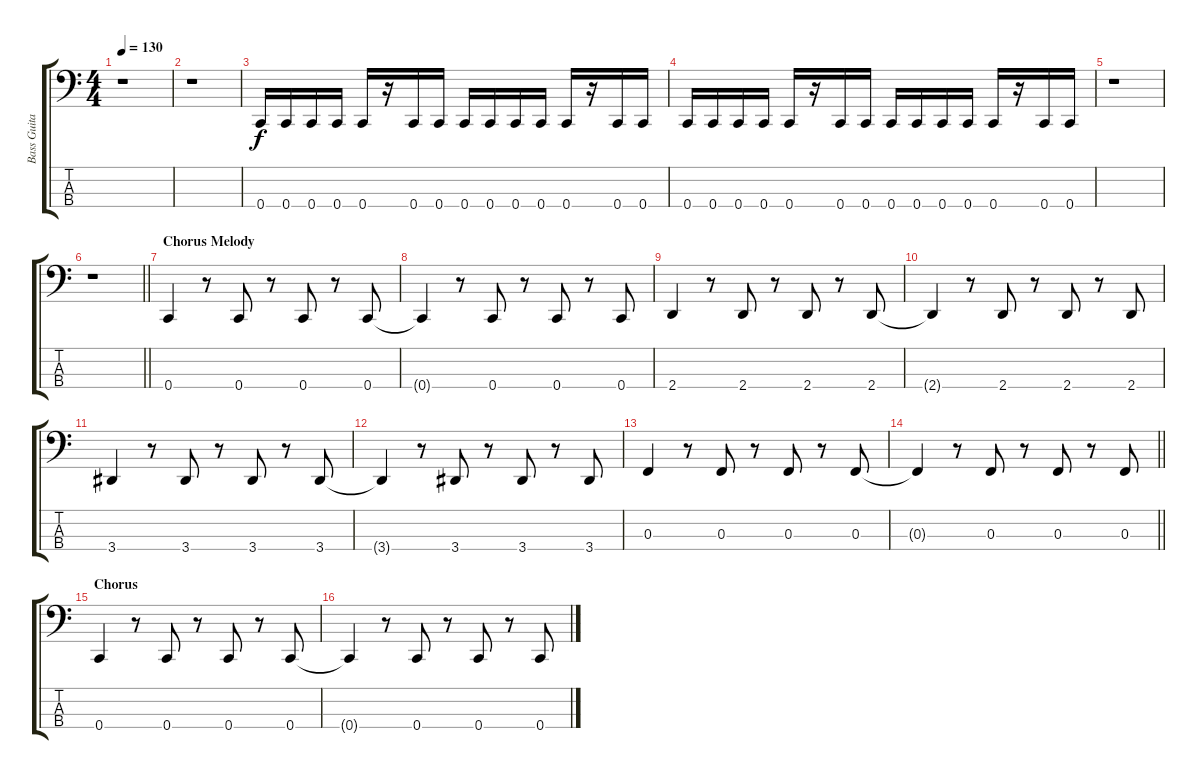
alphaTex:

\track ("Bass Guitar" "Bass Guita") {instrument electricbassfinger}
\staff {score tabs}
\tuning (Eb2 Bb1 F1 C1) {hide}
\ts (4 4)
\tempo 130
\clef f4
\ks c
r.1{dy f} |
r.1 |
0.4.16 0.4.16 0.4.16 0.4.16 0.4.16 r.16 0.4.16 0.4.16 0.4.16 0.4.16 0.4.16 0.4.16 0.4.16 r.16 0.4.16 0.4.16 |
0.4.16 0.4.16 0.4.16 0.4.16 0.4.16 r.16 0.4.16 0.4.16 0.4.16 0.4.16 0.4.16 0.4.16 0.4.16 r.16 0.4.16 0.4.16 |
r.1 |
\barLineRight lightlight
r.1 |
\section ("" "Chorus Melody")
0.4.4 r.8 0.4.8 r.8 0.4.8 r.8 0.4.8 |
0.4{t}.4 r.8 0.4.8 r.8 0.4.8 r.8 0.4.8 |
2.4.4 r.8 2.4.8 r.8 2.4.8 r.8 2.4.8 |
2.4{t}.4 r.8 2.4.8 r.8 2.4.8 r.8 2.4.8 |
3.4.4 r.8 3.4.8 r.8 3.4.8 r.8 3.4.8 |
3.4{t}.4 r.8 3.4.8 r.8 3.4.8 r.8 3.4.8 |
0.3.4 r.8 0.3.8 r.8 0.3.8 r.8 0.3.8 |
\barLineRight lightlight
0.3{t}.4 r.8 0.3.8 r.8 0.3.8 r.8 0.3.8 |
\section ("" "Chorus")
0.4.4 r.8 0.4.8 r.8 0.4.8 r.8 0.4.8 |
0.4{t}.4 r.8 0.4.8 r.8 0.4.8 r.8 0.4.8
